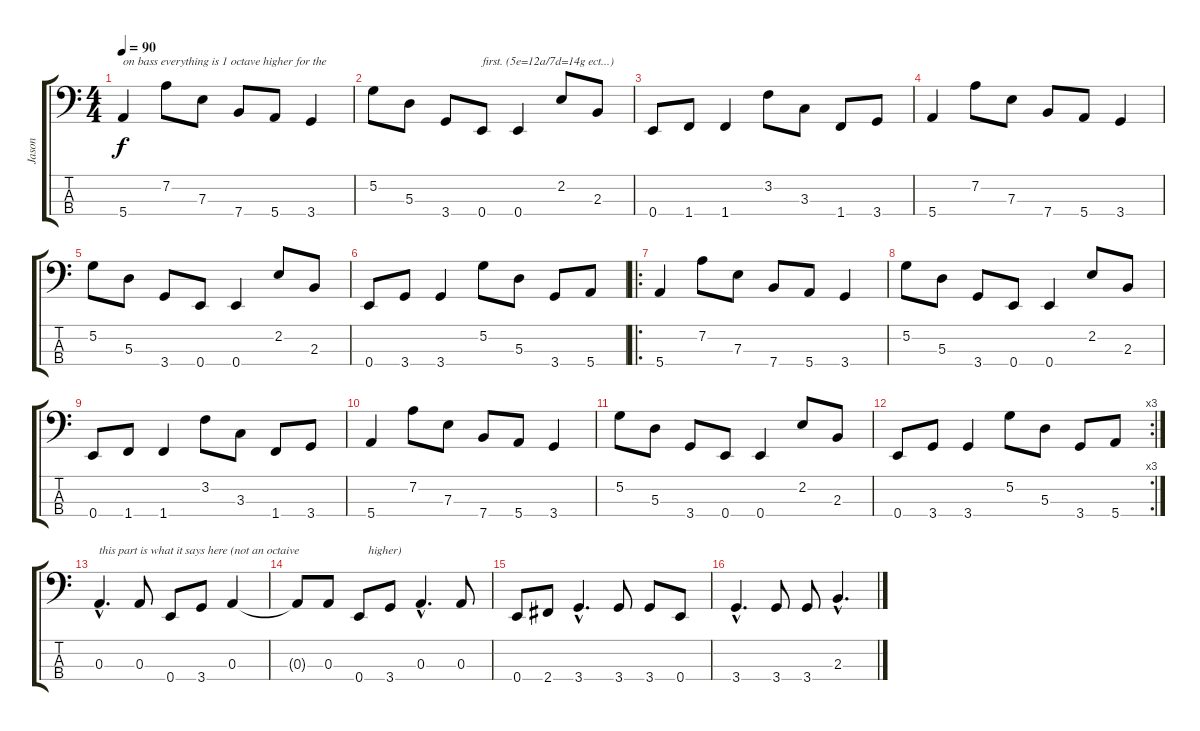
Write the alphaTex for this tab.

\track ("Jason" "Jason") {instrument electricbassfinger}
\staff {score tabs}
\tuning (G2 D2 A1 E1) {hide}
\ts (4 4)
\tempo 90
\clef f4
\ks c
5.4.4{txt "on bass everything is 1 octave higher for the " dy f instrument electricbassfinger} 7.2.8 7.3.8 7.4.8 5.4.8 3.4.4 |
5.2.8 5.3.8 3.4.8 0.4.8{txt "first. (5e=12a/7d=14g ect...)"} 0.4.4 2.2.8 2.3.8 |
0.4.8 1.4.8 1.4.4 3.2.8 3.3.8 1.4.8 3.4.8 |
5.4.4 7.2.8 7.3.8 7.4.8 5.4.8 3.4.4 |
5.2.8 5.3.8 3.4.8 0.4.8 0.4.4 2.2.8 2.3.8 |
0.4.8 3.4.8 3.4.4 5.2.8 5.3.8 3.4.8 5.4.8 |
\ro
5.4.4 7.2.8 7.3.8 7.4.8 5.4.8 3.4.4 |
5.2.8 5.3.8 3.4.8 0.4.8 0.4.4 2.2.8 2.3.8 |
0.4.8 1.4.8 1.4.4 3.2.8 3.3.8 1.4.8 3.4.8 |
5.4.4 7.2.8 7.3.8 7.4.8 5.4.8 3.4.4 |
5.2.8 5.3.8 3.4.8 0.4.8 0.4.4 2.2.8 2.3.8 |
\rc 3
0.4.8 3.4.8 3.4.4 5.2.8 5.3.8 3.4.8 5.4.8 |
0.3{hac}.4{d txt "this part is what it says here (not an octaive "} 0.3.8 0.4.8 3.4.8 0.3.4 |
0.3{t}.8 0.3.8 0.4.8{txt "   higher)"} 3.4.8 0.3{hac}.4{d} 0.3.8 |
0.4.8 2.4.8 3.4{hac}.4{d} 3.4.8 3.4.8 0.4.8 |
3.4{hac}.4{d} 3.4.8 3.4.8 2.3{hac}.4{d}
